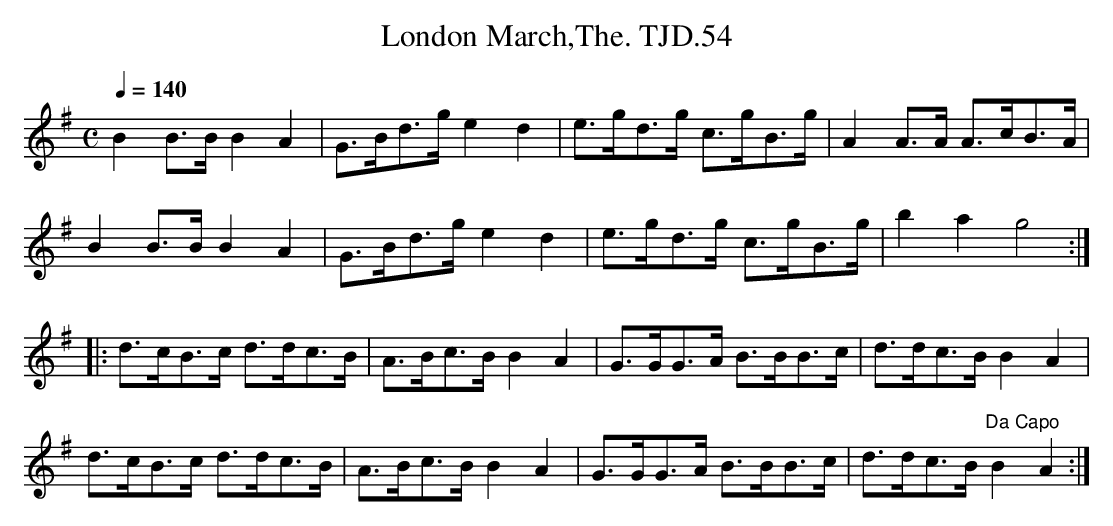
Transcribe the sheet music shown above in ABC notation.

X:1
T:London March,The. TJD.54
M:C
L:1/8
Q:1/4=140
K:G major
B2B>BB2A2|G>Bd>ge2d2|e>gd>g c>gB>g|A2A>A A>cB>A|!
B2B>BB2A2|G>Bd>ge2d2|e>gd>g c>gB>g|b2a2g4:|!
|:d>cB>c d>dc>B|A>Bc>BB2A2|G>GG>A B>BB>c|d>dc>BB2A2|!
d>cB>c d>dc>B|A>Bc>BB2A2|G>GG>A B>BB>c|d>dc>B "^Da Capo"B2A2:|]
